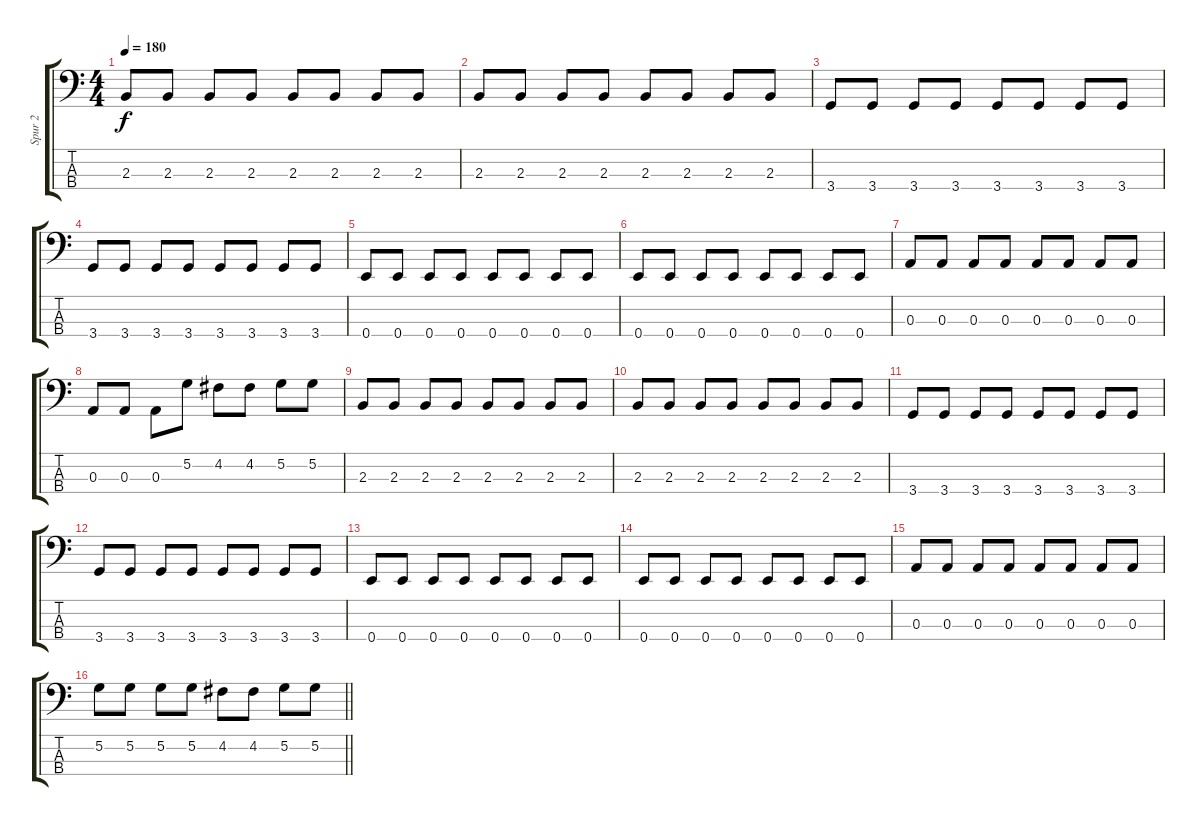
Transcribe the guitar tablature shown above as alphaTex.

\track ("Spur 2" "Spur 2") {instrument electricbassfinger}
\staff {score tabs}
\tuning (G2 D2 A1 E1) {hide}
\ts (4 4)
\tempo 180
\clef f4
\ks c
2.3.8{dy f} 2.3.8 2.3.8 2.3.8 2.3.8 2.3.8 2.3.8 2.3.8 |
2.3.8 2.3.8 2.3.8 2.3.8 2.3.8 2.3.8 2.3.8 2.3.8 |
3.4.8 3.4.8 3.4.8 3.4.8 3.4.8 3.4.8 3.4.8 3.4.8 |
3.4.8 3.4.8 3.4.8 3.4.8 3.4.8 3.4.8 3.4.8 3.4.8 |
0.4.8 0.4.8 0.4.8 0.4.8 0.4.8 0.4.8 0.4.8 0.4.8 |
0.4.8 0.4.8 0.4.8 0.4.8 0.4.8 0.4.8 0.4.8 0.4.8 |
0.3.8 0.3.8 0.3.8 0.3.8 0.3.8 0.3.8 0.3.8 0.3.8 |
0.3.8 0.3.8 0.3.8 5.2.8 4.2.8 4.2.8 5.2.8 5.2.8 |
2.3.8 2.3.8 2.3.8 2.3.8 2.3.8 2.3.8 2.3.8 2.3.8 |
2.3.8 2.3.8 2.3.8 2.3.8 2.3.8 2.3.8 2.3.8 2.3.8 |
3.4.8 3.4.8 3.4.8 3.4.8 3.4.8 3.4.8 3.4.8 3.4.8 |
3.4.8 3.4.8 3.4.8 3.4.8 3.4.8 3.4.8 3.4.8 3.4.8 |
0.4.8 0.4.8 0.4.8 0.4.8 0.4.8 0.4.8 0.4.8 0.4.8 |
0.4.8 0.4.8 0.4.8 0.4.8 0.4.8 0.4.8 0.4.8 0.4.8 |
0.3.8 0.3.8 0.3.8 0.3.8 0.3.8 0.3.8 0.3.8 0.3.8 |
\barLineRight lightlight
5.2.8 5.2.8 5.2.8 5.2.8 4.2.8 4.2.8 5.2.8 5.2.8
